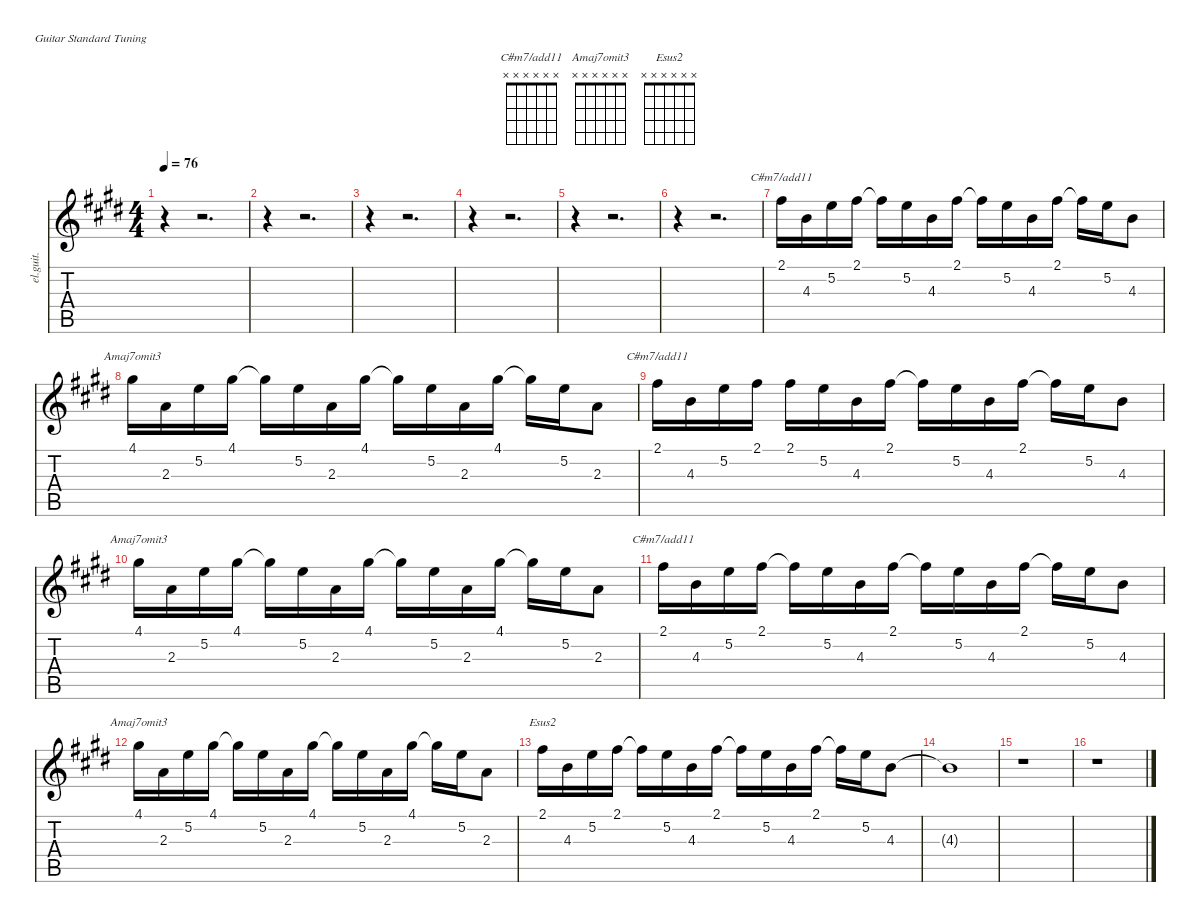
\defaultSystemsLayout 4
\hideDynamics
\bracketExtendMode nobrackets
\otherSystemsTrackNameOrientation horizontal
\track ("Clean Guitar" "el.guit.") {instrument electricguitarclean}
\staff {score tabs}
\tuning (E4 B3 G3 D3 A2 E2)
\chord ("C#m7/add11" x x x x x x)
\chord ("Amaj7omit3" x x x x x x)
\chord ("Esus2" x x x x x x)
\ts (4 4)
\tempo 76
\clef g2
\ks c#minor
r.4{dy f} r.2{d} |
r.4 r.2{d} |
r.4 r.2{d} |
r.4 r.2{d} |
r.4 r.2{d} |
r.4 r.2{d} |
2.1{acc #}.16{ch "C#m7/add11"} 4.3{acc forcenatural}.16 5.2{acc forcenatural}.16 2.1{acc #}.16 2.1{t acc #}.16 5.2{acc forcenatural}.16 4.3{acc forcenatural}.16 2.1{acc #}.16 2.1{t acc #}.16 5.2{acc forcenatural}.16 4.3{acc forcenatural}.16 2.1{acc #}.16 2.1{t acc #}.16 5.2{acc forcenatural}.16 4.3{acc forcenatural}.8 |
4.1{acc #}.16{ch "Amaj7omit3"} 2.3{acc forcenatural}.16 5.2{acc forcenatural}.16 4.1{acc #}.16 4.1{t acc #}.16 5.2{acc forcenatural}.16 2.3{acc forcenatural}.16 4.1{acc #}.16 4.1{t acc #}.16 5.2{acc forcenatural}.16 2.3{acc forcenatural}.16 4.1{acc #}.16 4.1{t acc #}.16 5.2{acc forcenatural}.16 2.3{acc forcenatural}.8 |
2.1{acc #}.16{ch "C#m7/add11"} 4.3{acc forcenatural}.16 5.2{acc forcenatural}.16 2.1{acc #}.16 2.1{acc #}.16 5.2{acc forcenatural}.16 4.3{acc forcenatural}.16 2.1{acc #}.16 2.1{t acc #}.16 5.2{acc forcenatural}.16 4.3{acc forcenatural}.16 2.1{acc #}.16 2.1{t acc #}.16 5.2{acc forcenatural}.16 4.3{acc forcenatural}.8 |
4.1{acc #}.16{ch "Amaj7omit3"} 2.3{acc forcenatural}.16 5.2{acc forcenatural}.16 4.1{acc #}.16 4.1{t acc #}.16 5.2{acc forcenatural}.16 2.3{acc forcenatural}.16 4.1{acc #}.16 4.1{t acc #}.16 5.2{acc forcenatural}.16 2.3{acc forcenatural}.16 4.1{acc #}.16 4.1{t acc #}.16 5.2{acc forcenatural}.16 2.3{acc forcenatural}.8 |
2.1{acc #}.16{ch "C#m7/add11"} 4.3{acc forcenatural}.16 5.2{acc forcenatural}.16 2.1{acc #}.16 2.1{t acc #}.16 5.2{acc forcenatural}.16 4.3{acc forcenatural}.16 2.1{acc #}.16 2.1{t acc #}.16 5.2{acc forcenatural}.16 4.3{acc forcenatural}.16 2.1{acc #}.16 2.1{t acc #}.16 5.2{acc forcenatural}.16 4.3{acc forcenatural}.8 |
4.1{acc #}.16{ch "Amaj7omit3"} 2.3{acc forcenatural}.16 5.2{acc forcenatural}.16 4.1{acc #}.16 4.1{t acc #}.16 5.2{acc forcenatural}.16 2.3{acc forcenatural}.16 4.1{acc #}.16 4.1{t acc #}.16 5.2{acc forcenatural}.16 2.3{acc forcenatural}.16 4.1{acc #}.16 4.1{t acc #}.16 5.2{acc forcenatural}.16 2.3{acc forcenatural}.8 |
2.1{acc #}.16{ch "Esus2"} 4.3{acc forcenatural}.16 5.2{acc forcenatural}.16 2.1{acc #}.16 2.1{t acc #}.16 5.2{acc forcenatural}.16 4.3{acc forcenatural}.16 2.1{acc #}.16 2.1{t acc #}.16 5.2{acc forcenatural}.16 4.3{acc forcenatural}.16 2.1{acc #}.16 2.1{t acc #}.16 5.2{acc forcenatural}.16 4.3{acc forcenatural}.8 |
4.3{t acc forcenatural}.1 |
r.1 |
r.1
